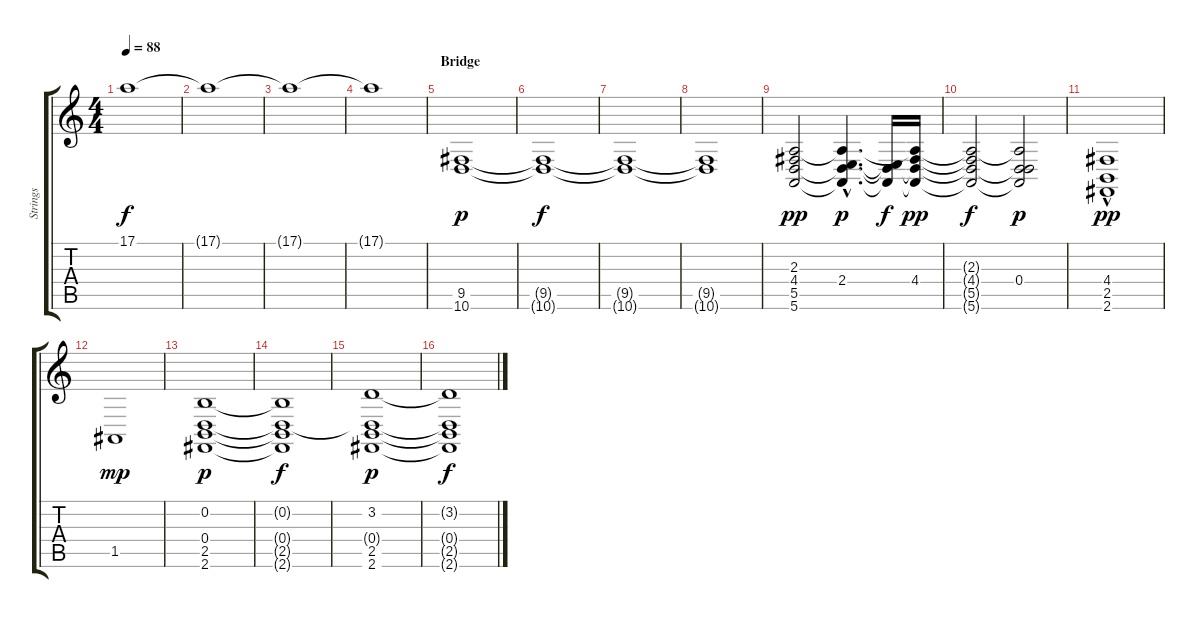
\track ("Strings" "Strings") {instrument stringensemble1}
\staff {score tabs}
\tuning (E4 B3 G3 D3 A2 E2) {hide}
\ts (4 4)
\tempo 88
\clef g2
\ks c
17.1{t}.1{dy f} |
17.1{t}.1 |
17.1{t}.1 |
17.1{t}.1 |
\section ("" "Bridge")
(9.5 10.6).1{dy p volume 13 instrument stringensemble1} |
(9.5{t} 10.6{t}).1{dy f} |
(9.5{t} 10.6{t}).1 |
(9.5{t} 10.6{t}).1 |
(2.3 4.4 5.5 5.6).2{dy pp} (2.3{hac t} 2.4{hac} 5.5{hac t} 5.6{hac t}).4{d dy p} (2.4{t} 5.5{t} 5.6{t}).16{dy f} (2.3{t} 4.4 5.5{t} 5.6{t}).16{dy pp} |
(2.3{t} 4.4{t} 5.5{t} 5.6{t}).2{dy f} (2.3{t} 0.4 5.5{t} 5.6{t}).2{dy p} |
(4.4 2.5{hac} 2.6).1{dy pp} |
1.5.1{dy mp} |
(0.2 0.4 2.5 2.6).1{dy p} |
(0.2{t} 0.4{t} 2.5{t} 2.6{t}).1{dy f} |
(3.2 0.4{t} 2.5 2.6).1{dy p} |
(3.2{t} 0.4{t} 2.5{t} 2.6{t}).1{dy f}
